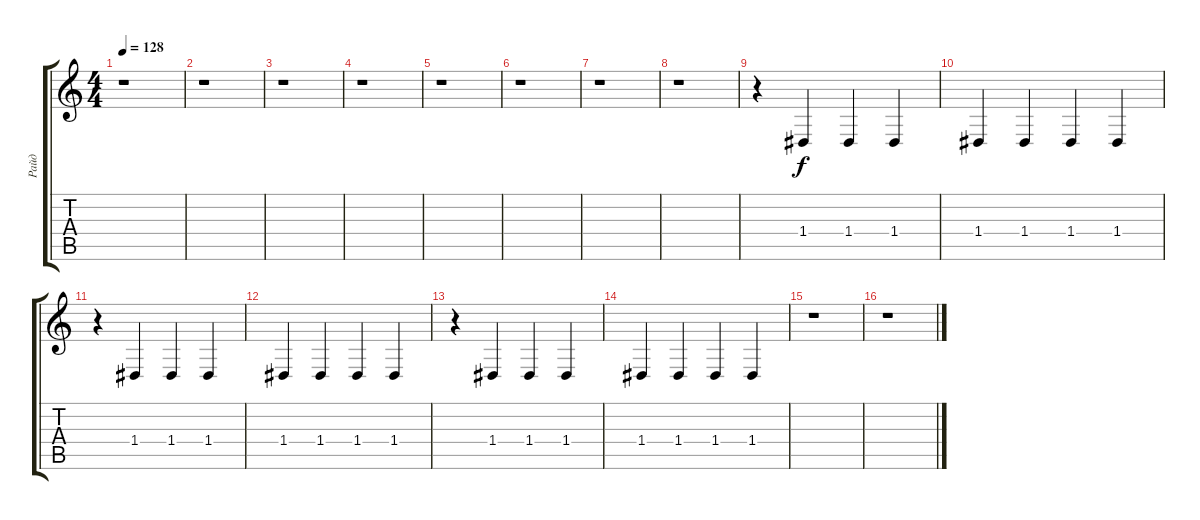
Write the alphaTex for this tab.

\track ("Райд" "Райд") {instrument acousticgrandpiano}
\staff {score tabs}
\tuning (E4 B3 G3 D3 A2 E2) {hide}
\ts (4 4)
\tempo 128
\clef g2
\ks c
r.1{dy f} |
r.1 |
r.1 |
r.1 |
r.1 |
r.1 |
r.1 |
r.1 |
r.4 1.4.4 1.4.4 1.4.4 |
1.4.4 1.4.4 1.4.4 1.4.4 |
r.4 1.4.4 1.4.4 1.4.4 |
1.4.4 1.4.4 1.4.4 1.4.4 |
r.4 1.4.4 1.4.4 1.4.4 |
1.4.4 1.4.4 1.4.4 1.4.4 |
r.1 |
r.1
